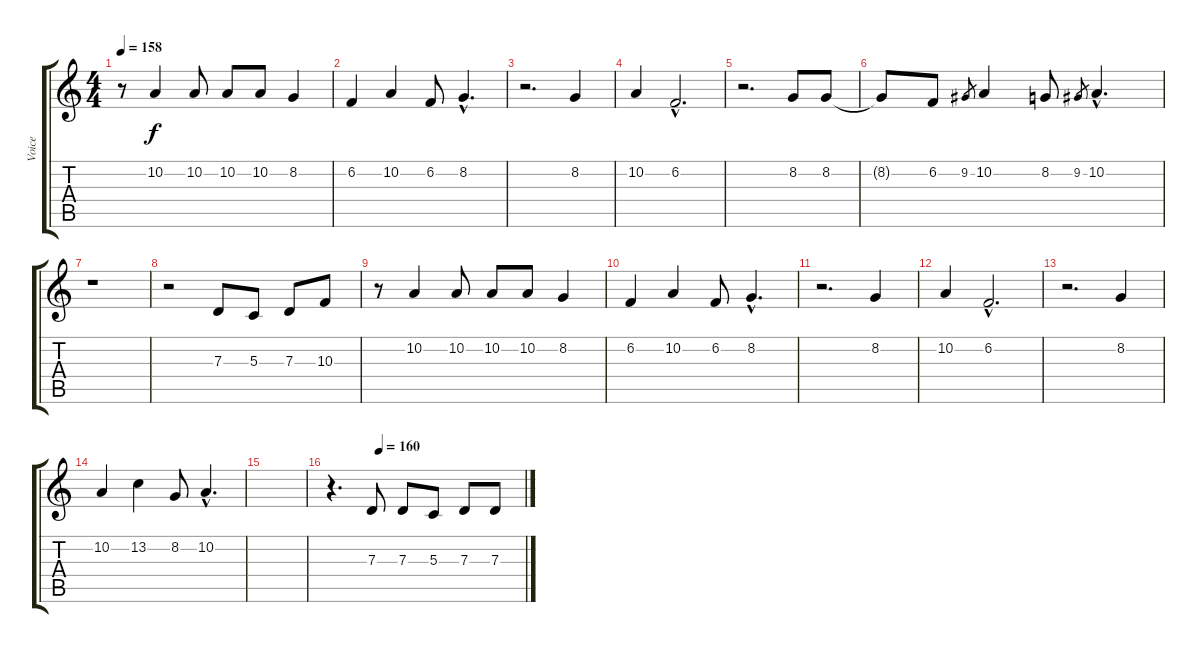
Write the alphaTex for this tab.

\track ("Voice" "Voice") {instrument synthvoice}
\staff {score tabs}
\tuning (E4 B3 G3 D3 A2 E2) {hide}
\ts (4 4)
\tempo 158
\clef g2
\ks c
r.8{dy f} 10.2.4 10.2.8 10.2.8 10.2.8 8.2.4 |
6.2.4 10.2.4 6.2.8 8.2{hac}.4{d} |
r.2{d} 8.2.4 |
10.2.4 6.2{hac}.2{d} |
r.2{d} 8.2.8 8.2.8 |
8.2{t}.8 6.2.8 9.2.8{gr} 10.2.4 8.2.8 9.2.8{gr} 10.2{hac}.4{d} |
r.1 |
r.2 7.3.8 5.3.8 7.3.8 10.3.8 |
r.8 10.2.4 10.2.8 10.2.8 10.2.8 8.2.4 |
6.2.4 10.2.4 6.2.8 8.2{hac}.4{d} |
r.2{d} 8.2.4 |
10.2.4 6.2{hac}.2{d} |
r.2{d} 8.2.4 |
10.2.4 13.2.4 8.2.8 10.2{hac}.4{d} |
|
\tempo (160 0.25)
r.4{d} 7.3.8 7.3.8 5.3.8 7.3.8 7.3.8
